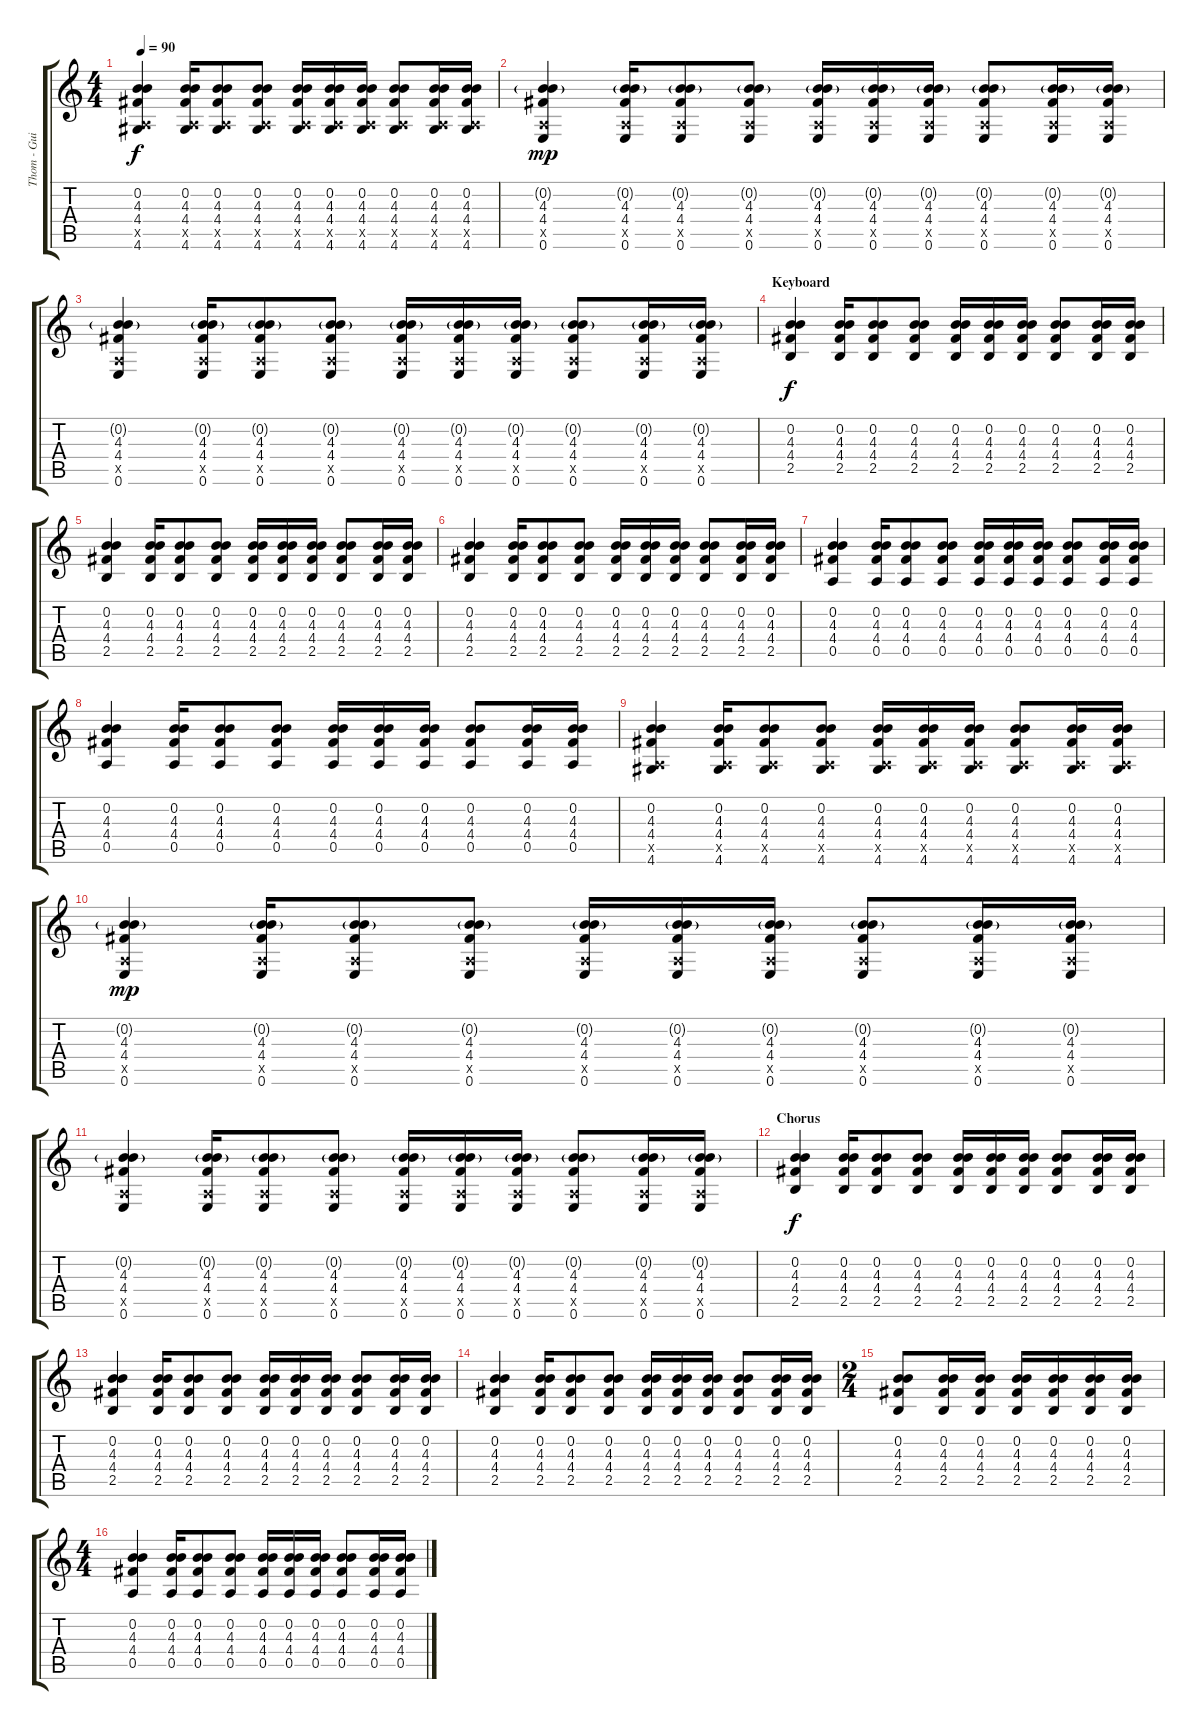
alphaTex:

\track ("Thom - Guitar" "Thom - Gui") {instrument electricguitarclean}
\staff {score tabs}
\tuning (E4 B3 G3 D3 A2 E2) {hide}
\ts (4 4)
\tempo 90
\clef g2
\ks c
(0.2 4.3 4.4 0.5{x} 4.6).4{dy f} (0.2 4.3 4.4 0.5{x} 4.6).16 (0.2 4.3 4.4 0.5{x} 4.6).8 (0.2 4.3 4.4 0.5{x} 4.6).8 (0.2 4.3 4.4 0.5{x} 4.6).16 (0.2 4.3 4.4 0.5{x} 4.6).16 (0.2 4.3 4.4 0.5{x} 4.6).16 (0.2 4.3 4.4 0.5{x} 4.6).8 (0.2 4.3 4.4 0.5{x} 4.6).16 (0.2 4.3 4.4 0.5{x} 4.6).16 |
(0.2{g} 4.3 4.4 0.5{x} 0.6).4{dy mp} (0.2{g} 4.3 4.4 0.5{x} 0.6).16 (0.2{g} 4.3 4.4 0.5{x} 0.6).8 (0.2{g} 4.3 4.4 0.5{x} 0.6).8 (0.2{g} 4.3 4.4 0.5{x} 0.6).16 (0.2{g} 4.3 4.4 0.5{x} 0.6).16 (0.2{g} 4.3 4.4 0.5{x} 0.6).16 (0.2{g} 4.3 4.4 0.5{x} 0.6).8 (0.2{g} 4.3 4.4 0.5{x} 0.6).16 (0.2{g} 4.3 4.4 0.5{x} 0.6).16 |
(0.2{g} 4.3 4.4 0.5{x} 0.6).4 (0.2{g} 4.3 4.4 0.5{x} 0.6).16 (0.2{g} 4.3 4.4 0.5{x} 0.6).8 (0.2{g} 4.3 4.4 0.5{x} 0.6).8 (0.2{g} 4.3 4.4 0.5{x} 0.6).16 (0.2{g} 4.3 4.4 0.5{x} 0.6).16 (0.2{g} 4.3 4.4 0.5{x} 0.6).16 (0.2{g} 4.3 4.4 0.5{x} 0.6).8 (0.2{g} 4.3 4.4 0.5{x} 0.6).16 (0.2{g} 4.3 4.4 0.5{x} 0.6).16 |
\section ("" "Keyboard")
(0.2 4.3 4.4 2.5).4{dy f} (0.2 4.3 4.4 2.5).16 (0.2 4.3 4.4 2.5).8 (0.2 4.3 4.4 2.5).8 (0.2 4.3 4.4 2.5).16 (0.2 4.3 4.4 2.5).16 (0.2 4.3 4.4 2.5).16 (0.2 4.3 4.4 2.5).8 (0.2 4.3 4.4 2.5).16 (0.2 4.3 4.4 2.5).16 |
(0.2 4.3 4.4 2.5).4 (0.2 4.3 4.4 2.5).16 (0.2 4.3 4.4 2.5).8 (0.2 4.3 4.4 2.5).8 (0.2 4.3 4.4 2.5).16 (0.2 4.3 4.4 2.5).16 (0.2 4.3 4.4 2.5).16 (0.2 4.3 4.4 2.5).8 (0.2 4.3 4.4 2.5).16 (0.2 4.3 4.4 2.5).16 |
(0.2 4.3 4.4 2.5).4 (0.2 4.3 4.4 2.5).16 (0.2 4.3 4.4 2.5).8 (0.2 4.3 4.4 2.5).8 (0.2 4.3 4.4 2.5).16 (0.2 4.3 4.4 2.5).16 (0.2 4.3 4.4 2.5).16 (0.2 4.3 4.4 2.5).8 (0.2 4.3 4.4 2.5).16 (0.2 4.3 4.4 2.5).16 |
(0.2 4.3 4.4 0.5).4 (0.2 4.3 4.4 0.5).16 (0.2 4.3 4.4 0.5).8 (0.2 4.3 4.4 0.5).8 (0.2 4.3 4.4 0.5).16 (0.2 4.3 4.4 0.5).16 (0.2 4.3 4.4 0.5).16 (0.2 4.3 4.4 0.5).8 (0.2 4.3 4.4 0.5).16 (0.2 4.3 4.4 0.5).16 |
(0.2 4.3 4.4 0.5).4 (0.2 4.3 4.4 0.5).16 (0.2 4.3 4.4 0.5).8 (0.2 4.3 4.4 0.5).8 (0.2 4.3 4.4 0.5).16 (0.2 4.3 4.4 0.5).16 (0.2 4.3 4.4 0.5).16 (0.2 4.3 4.4 0.5).8 (0.2 4.3 4.4 0.5).16 (0.2 4.3 4.4 0.5).16 |
(0.2 4.3 4.4 0.5{x} 4.6).4 (0.2 4.3 4.4 0.5{x} 4.6).16 (0.2 4.3 4.4 0.5{x} 4.6).8 (0.2 4.3 4.4 0.5{x} 4.6).8 (0.2 4.3 4.4 0.5{x} 4.6).16 (0.2 4.3 4.4 0.5{x} 4.6).16 (0.2 4.3 4.4 0.5{x} 4.6).16 (0.2 4.3 4.4 0.5{x} 4.6).8 (0.2 4.3 4.4 0.5{x} 4.6).16 (0.2 4.3 4.4 0.5{x} 4.6).16 |
(0.2{g} 4.3 4.4 0.5{x} 0.6).4{dy mp} (0.2{g} 4.3 4.4 0.5{x} 0.6).16 (0.2{g} 4.3 4.4 0.5{x} 0.6).8 (0.2{g} 4.3 4.4 0.5{x} 0.6).8 (0.2{g} 4.3 4.4 0.5{x} 0.6).16 (0.2{g} 4.3 4.4 0.5{x} 0.6).16 (0.2{g} 4.3 4.4 0.5{x} 0.6).16 (0.2{g} 4.3 4.4 0.5{x} 0.6).8 (0.2{g} 4.3 4.4 0.5{x} 0.6).16 (0.2{g} 4.3 4.4 0.5{x} 0.6).16 |
(0.2{g} 4.3 4.4 0.5{x} 0.6).4 (0.2{g} 4.3 4.4 0.5{x} 0.6).16 (0.2{g} 4.3 4.4 0.5{x} 0.6).8 (0.2{g} 4.3 4.4 0.5{x} 0.6).8 (0.2{g} 4.3 4.4 0.5{x} 0.6).16 (0.2{g} 4.3 4.4 0.5{x} 0.6).16 (0.2{g} 4.3 4.4 0.5{x} 0.6).16 (0.2{g} 4.3 4.4 0.5{x} 0.6).8 (0.2{g} 4.3 4.4 0.5{x} 0.6).16 (0.2{g} 4.3 4.4 0.5{x} 0.6).16 |
\section ("" "Chorus")
(0.2 4.3 4.4 2.5).4{dy f} (0.2 4.3 4.4 2.5).16 (0.2 4.3 4.4 2.5).8 (0.2 4.3 4.4 2.5).8 (0.2 4.3 4.4 2.5).16 (0.2 4.3 4.4 2.5).16 (0.2 4.3 4.4 2.5).16 (0.2 4.3 4.4 2.5).8 (0.2 4.3 4.4 2.5).16 (0.2 4.3 4.4 2.5).16 |
(0.2 4.3 4.4 2.5).4 (0.2 4.3 4.4 2.5).16 (0.2 4.3 4.4 2.5).8 (0.2 4.3 4.4 2.5).8 (0.2 4.3 4.4 2.5).16 (0.2 4.3 4.4 2.5).16 (0.2 4.3 4.4 2.5).16 (0.2 4.3 4.4 2.5).8 (0.2 4.3 4.4 2.5).16 (0.2 4.3 4.4 2.5).16 |
(0.2 4.3 4.4 2.5).4 (0.2 4.3 4.4 2.5).16 (0.2 4.3 4.4 2.5).8 (0.2 4.3 4.4 2.5).8 (0.2 4.3 4.4 2.5).16 (0.2 4.3 4.4 2.5).16 (0.2 4.3 4.4 2.5).16 (0.2 4.3 4.4 2.5).8 (0.2 4.3 4.4 2.5).16 (0.2 4.3 4.4 2.5).16 |
\ts (2 4)
(0.2 4.3 4.4 2.5).8 (0.2 4.3 4.4 2.5).16 (0.2 4.3 4.4 2.5).16 (0.2 4.3 4.4 2.5).16 (0.2 4.3 4.4 2.5).16 (0.2 4.3 4.4 2.5).16 (0.2 4.3 4.4 2.5).16 |
\ts (4 4)
(0.2 4.3 4.4 0.5).4 (0.2 4.3 4.4 0.5).16 (0.2 4.3 4.4 0.5).8 (0.2 4.3 4.4 0.5).8 (0.2 4.3 4.4 0.5).16 (0.2 4.3 4.4 0.5).16 (0.2 4.3 4.4 0.5).16 (0.2 4.3 4.4 0.5).8 (0.2 4.3 4.4 0.5).16 (0.2 4.3 4.4 0.5).16
